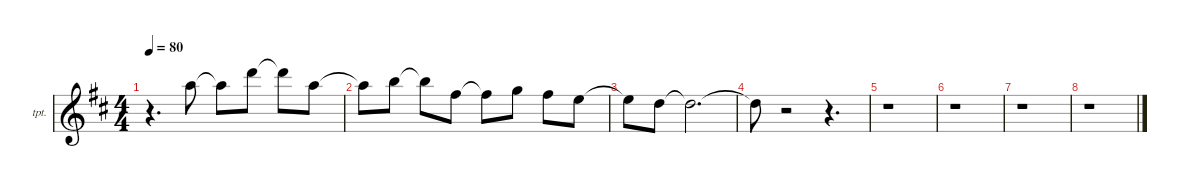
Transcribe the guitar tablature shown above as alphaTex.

\hideDynamics
\bracketExtendMode nobrackets
\firstSystemTrackNameOrientation horizontal
\otherSystemsTrackNameOrientation horizontal
\track ("Trumpet" "tpt.") {instrument trumpet}
\staff {score}
\tuning (E4 B3 G3 D3 A2 E2)
\displaytranspose 2
\ts (4 4)
\tempo 80
\clef g2
\ks d
r.4{d dy mf beam Down} 15.1{acc forcenatural}.8{beam Down} 15.1{t acc forcenatural}.8{beam Down} 20.1{acc forcenatural}.8{beam Down} 20.1{t acc forcenatural}.8{beam Down} 15.1{acc forcenatural}.8{beam Down} |
15.1{t acc forcenatural}.8{beam Down} 17.1{acc forcenatural}.8{beam Down} 17.1{t acc forcenatural}.8{beam Down} 12.1{acc #}.8{beam Down} 12.1{t acc #}.8{beam Down} 13.1{acc forcenatural}.8{beam Down} 12.1{acc #}.8{beam Down} 10.1{acc forcenatural}.8{beam Down} |
10.1{t acc forcenatural}.8{beam Down} 13.2{acc forcenatural}.8{beam Down} 13.2{t acc forcenatural}.2{d beam Down} |
13.2{t acc forcenatural}.8{beam Down} r.2{beam Down} r.4{d beam Down} |
r.1{beam Down} |
r.1{beam Down} |
r.1{beam Down} |
r.1{beam Down}
